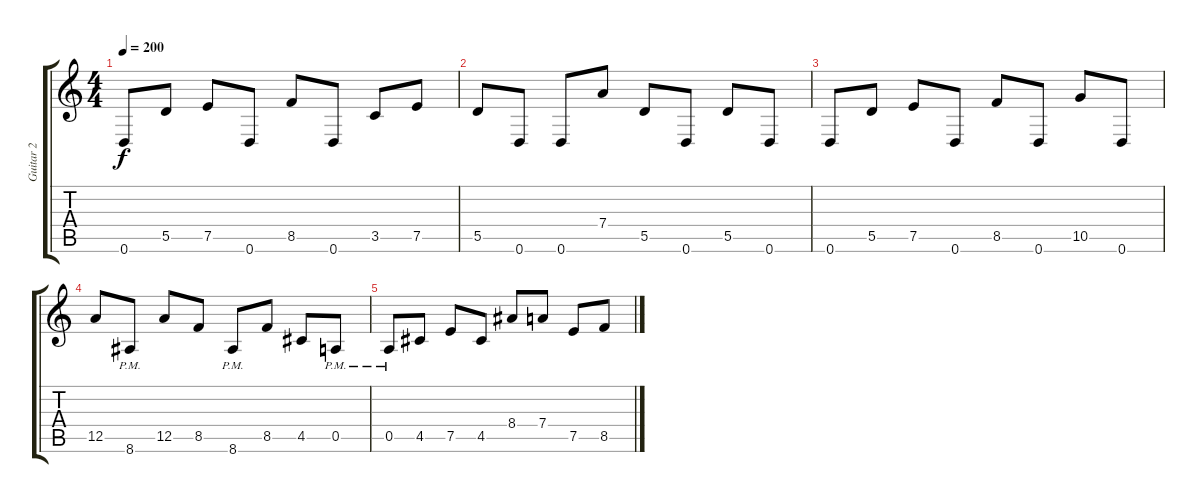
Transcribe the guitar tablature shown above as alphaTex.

\track ("Guitar 2" "Guitar 2") {instrument distortionguitar}
\staff {score tabs}
\tuning (E4 B3 G3 D3 A2 D2) {hide}
\ts (4 4)
\tempo 200
\clef g2
\ks c
0.6.8{dy f} 5.5.8 7.5.8 0.6.8 8.5.8 0.6.8 3.5.8 7.5.8 |
5.5.8 0.6.8 0.6.8 7.4.8 5.5.8 0.6.8 5.5.8 0.6.8 |
0.6.8 5.5.8 7.5.8 0.6.8 8.5.8 0.6.8 10.5.8 0.6.8 |
12.5.8 8.6{pm}.8 12.5.8 8.5.8 8.6{pm}.8 8.5.8 4.5.8 0.5{pm}.8 |
0.5{pm}.8 4.5.8 7.5.8 4.5.8 8.4.8 7.4.8 7.5.8 8.5.8
